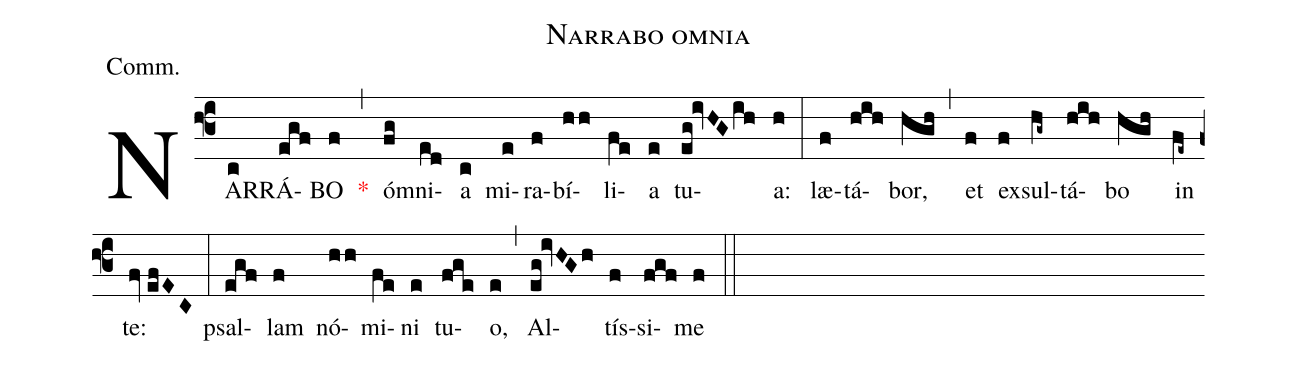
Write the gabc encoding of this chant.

name:Narrabo omnia;
annotation:Comm.;
mode:II.;
office-part:Communion;
%%
(f3) NAR(c)RÁ(egf)BO(f) <v>\red{*}</v>(,) ó(fg)mni(ed)a(c) mi(e)ra(f)bí(hh)li(fe)a(e) tu(eg!ivHGih)a:(h) (:) læ(f)tá(hih)bor,(hgh) (,) et(f) ex(f)sul(hg~)tá(hih)bo(hgh) in(fe~) te:(fv//efEC) (:) psal(egf)lam(f) nó(hh)mi(fe)ni(e) tu(fge)o,(e) (,) Al(eg!ivHGh)tís(f)si(fgf)me(f) (::)
